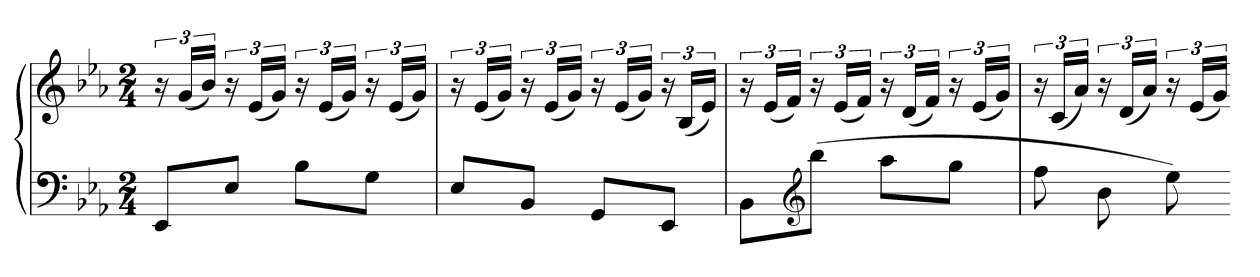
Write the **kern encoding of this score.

**kern	**kern
*part1	*part1
*staff2	*staff1
*clefF4	*clefG2
*k[b-e-a-]	*k[b-e-a-]
*M2/4	*M2/4
=	=
8EE-L	24r
.	(24gLL
.	24b-JJ)
8E-J	24r
.	(24e-LL
.	24gJJ)
8B-L	24r
.	(24e-LL
.	24gJJ)
8GJ	24r
.	(24e-LL
.	24gJJ)
=	=
8E-L	24r
.	(24e-LL
.	24gJJ)
8BB-J	24r
.	(24e-LL
.	24gJJ)
8GGL	24r
.	(24e-LL
.	24gJJ)
8EE-J	24r
.	(24B-LL
.	24e-JJ)
=	=
8BB-L	24r
.	(24e-LL
.	24fJJ)
*clefG2	*
(8bb-J	24r
.	(24e-LL
.	24fJJ)
8aa-L	24r
.	(24dLL
.	24fJJ)
8ggJ	24r
.	(24e-LL
.	24gJJ)
=	=
8ff	24r
.	(24cLL
.	24a-JJ)
8b-	24r
.	(24dLL
.	24a-JJ)
8ee-)	24r
.	(24e-LL
.	24gJJ)
=-	=-
*-	*-
